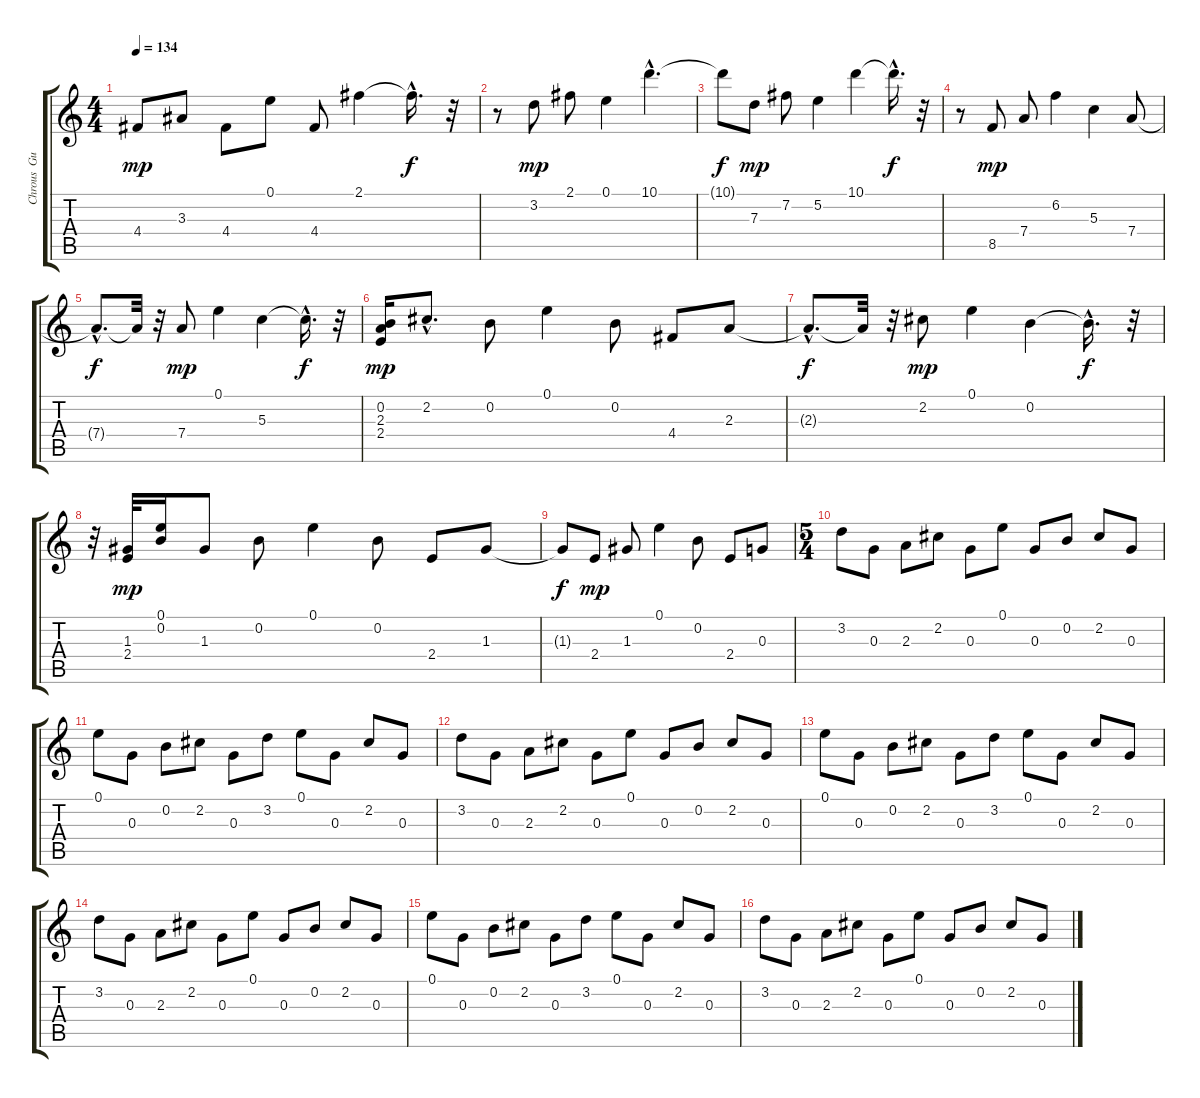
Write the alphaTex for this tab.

\track ("Chrous  Guitar 1" "Chrous  Gu") {instrument electricguitarclean}
\staff {score tabs}
\tuning (E4 B3 G3 D3 A2 E2) {hide}
\ts (4 4)
\tempo 134
\clef g2
\ks c
4.4.8{dy mp} 3.3.8 4.4.8 0.1.8 4.4.8 2.1.4 2.1{hac t}.16{d dy f} r.32 |
r.8 3.2.8{dy mp} 2.1.8 0.1.4 10.1{hac}.4{d} |
10.1{t}.8{dy f} 7.3.8{dy mp} 7.2.8 5.2.4 10.1.4 10.1{hac t}.16{d dy f} r.32 |
r.8 8.5.8{dy mp} 7.4.8 6.2.4 5.3.4 7.4.8 |
7.4{hac t}.8{d dy f} 7.4{t}.32 r.32 7.4.8{dy mp} 0.1.4 5.3.4 5.3{hac t}.16{d dy f} r.32 |
(0.2 2.3 2.4).16{dy mp} 2.2{hac}.8{d} 0.2.8 0.1.4 0.2.8 4.4.8 2.3.8 |
2.3{hac t}.8{d dy f} 2.3{t}.32 r.32 2.2.8{dy mp} 0.1.4 0.2.4 0.2{hac t}.16{d dy f} r.32 |
r.32 (1.3 2.4).32{dy mp} (0.1 0.2).16 1.3.8 0.2.8 0.1.4 0.2.8 2.4.8 1.3.8 |
1.3{t}.8{dy f} 2.4.8{dy mp} 1.3.8 0.1.4 0.2.8 2.4.8 0.3.8 |
\ts (5 4)
3.2.8 0.3.8 2.3.8 2.2.8 0.3.8 0.1.8 0.3.8 0.2.8 2.2.8 0.3.8 |
0.1.8 0.3.8 0.2.8 2.2.8 0.3.8 3.2.8 0.1.8 0.3.8 2.2.8 0.3.8 |
3.2.8 0.3.8 2.3.8 2.2.8 0.3.8 0.1.8 0.3.8 0.2.8 2.2.8 0.3.8 |
0.1.8 0.3.8 0.2.8 2.2.8 0.3.8 3.2.8 0.1.8 0.3.8 2.2.8 0.3.8 |
3.2.8 0.3.8 2.3.8 2.2.8 0.3.8 0.1.8 0.3.8 0.2.8 2.2.8 0.3.8 |
0.1.8 0.3.8 0.2.8 2.2.8 0.3.8 3.2.8 0.1.8 0.3.8 2.2.8 0.3.8 |
3.2.8 0.3.8 2.3.8 2.2.8 0.3.8 0.1.8 0.3.8 0.2.8 2.2.8 0.3.8
